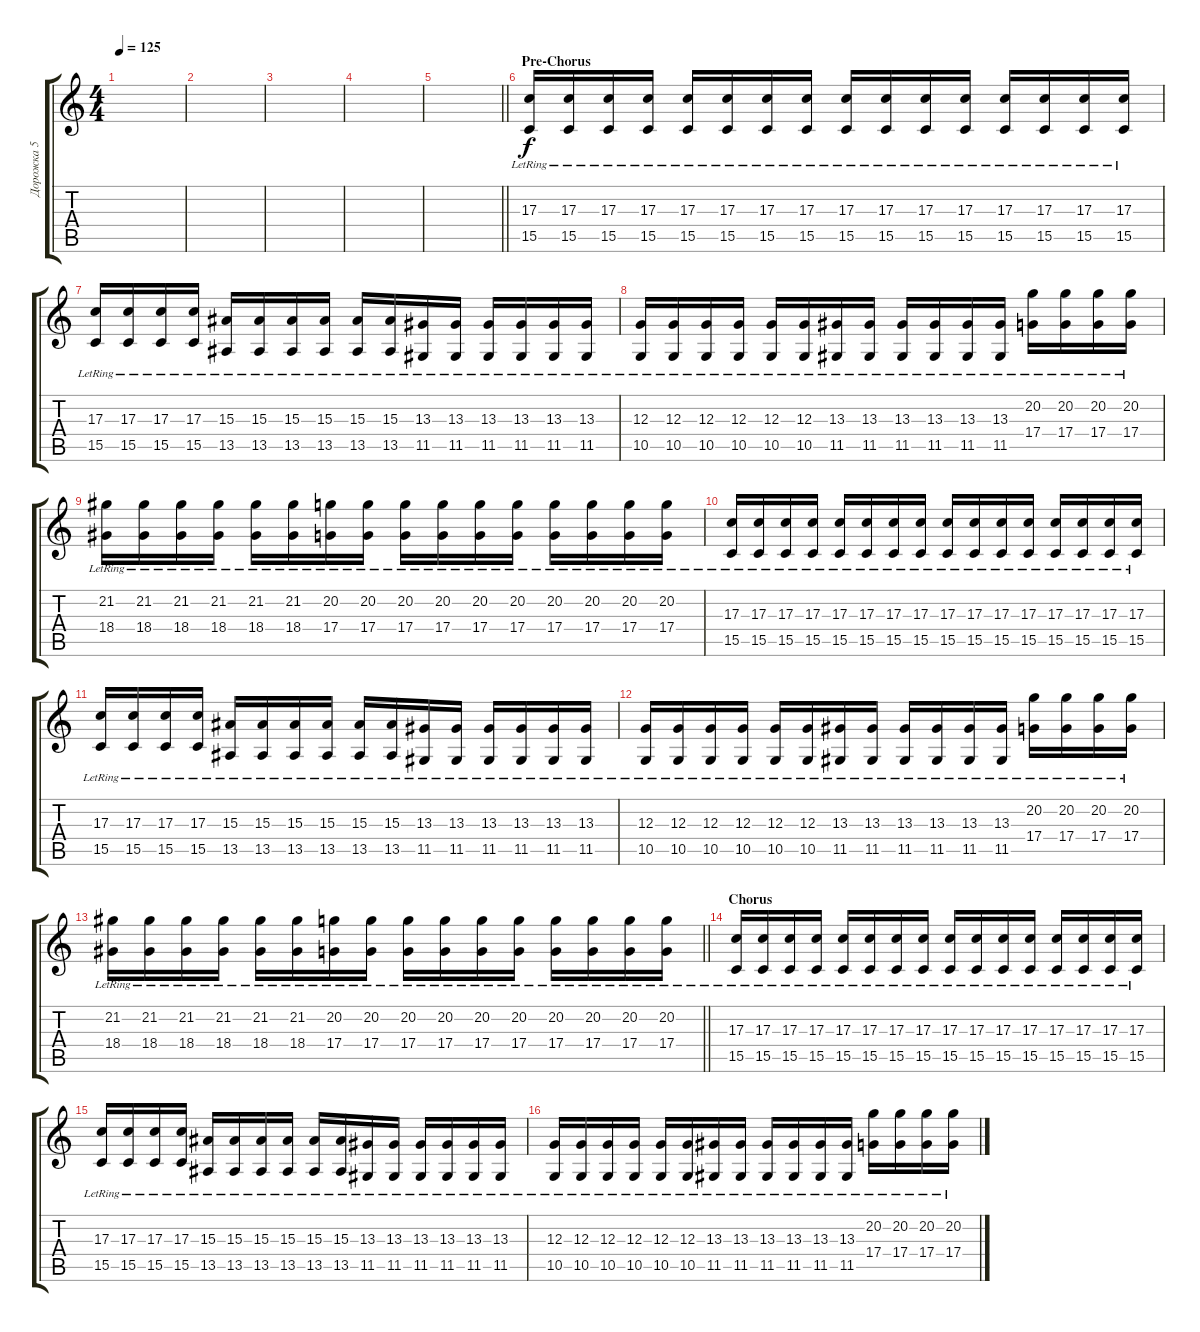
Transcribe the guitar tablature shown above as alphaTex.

\track ("Дорожка 5" "Дорожка 5") {instrument electricgrandpiano}
\staff {score tabs}
\tuning (E4 B3 G3 D3 A2 E2) {hide}
\ts (4 4)
\tempo 125
\clef g2
\ks c
|
|
|
|
\barLineRight lightlight
|
\section ("" "Pre-Chorus")
(17.3{lr} 15.5{lr}).16{dy f} (17.3{lr} 15.5{lr}).16 (17.3{lr} 15.5{lr}).16 (17.3{lr} 15.5{lr}).16 (17.3{lr} 15.5{lr}).16 (17.3{lr} 15.5{lr}).16 (17.3{lr} 15.5{lr}).16 (17.3{lr} 15.5{lr}).16 (17.3{lr} 15.5{lr}).16 (17.3{lr} 15.5{lr}).16 (17.3{lr} 15.5{lr}).16 (17.3{lr} 15.5{lr}).16 (17.3{lr} 15.5{lr}).16 (17.3{lr} 15.5{lr}).16 (17.3{lr} 15.5{lr}).16 (17.3{lr} 15.5{lr}).16 |
(17.3{lr} 15.5{lr}).16 (17.3{lr} 15.5{lr}).16 (17.3{lr} 15.5{lr}).16 (17.3{lr} 15.5{lr}).16 (15.3{lr} 13.5{lr}).16 (15.3{lr} 13.5{lr}).16 (15.3{lr} 13.5{lr}).16 (15.3{lr} 13.5{lr}).16 (15.3{lr} 13.5{lr}).16 (15.3{lr} 13.5{lr}).16 (13.3{lr} 11.5{lr}).16 (13.3{lr} 11.5{lr}).16 (13.3{lr} 11.5{lr}).16 (13.3{lr} 11.5{lr}).16 (13.3{lr} 11.5{lr}).16 (13.3{lr} 11.5{lr}).16 |
(12.3{lr} 10.5{lr}).16 (12.3{lr} 10.5{lr}).16 (12.3{lr} 10.5{lr}).16 (12.3{lr} 10.5{lr}).16 (12.3{lr} 10.5{lr}).16 (12.3{lr} 10.5{lr}).16 (13.3{lr} 11.5{lr}).16 (13.3{lr} 11.5{lr}).16 (13.3{lr} 11.5{lr}).16 (13.3{lr} 11.5{lr}).16 (13.3{lr} 11.5{lr}).16 (13.3{lr} 11.5{lr}).16 (20.2{lr} 17.4{lr}).16 (20.2{lr} 17.4{lr}).16 (20.2{lr} 17.4{lr}).16 (20.2{lr} 17.4{lr}).16 |
(21.2{lr} 18.4{lr}).16 (21.2{lr} 18.4{lr}).16 (21.2{lr} 18.4{lr}).16 (21.2{lr} 18.4{lr}).16 (21.2{lr} 18.4{lr}).16 (21.2{lr} 18.4{lr}).16 (20.2{lr} 17.4{lr}).16 (20.2{lr} 17.4{lr}).16 (20.2{lr} 17.4{lr}).16 (20.2{lr} 17.4{lr}).16 (20.2{lr} 17.4{lr}).16 (20.2{lr} 17.4{lr}).16 (20.2{lr} 17.4{lr}).16 (20.2{lr} 17.4{lr}).16 (20.2{lr} 17.4{lr}).16 (20.2{lr} 17.4{lr}).16 |
(17.3{lr} 15.5{lr}).16 (17.3{lr} 15.5{lr}).16 (17.3{lr} 15.5{lr}).16 (17.3{lr} 15.5{lr}).16 (17.3{lr} 15.5{lr}).16 (17.3{lr} 15.5{lr}).16 (17.3{lr} 15.5{lr}).16 (17.3{lr} 15.5{lr}).16 (17.3{lr} 15.5{lr}).16 (17.3{lr} 15.5{lr}).16 (17.3{lr} 15.5{lr}).16 (17.3{lr} 15.5{lr}).16 (17.3{lr} 15.5{lr}).16 (17.3{lr} 15.5{lr}).16 (17.3{lr} 15.5{lr}).16 (17.3{lr} 15.5{lr}).16 |
(17.3{lr} 15.5{lr}).16 (17.3{lr} 15.5{lr}).16 (17.3{lr} 15.5{lr}).16 (17.3{lr} 15.5{lr}).16 (15.3{lr} 13.5{lr}).16 (15.3{lr} 13.5{lr}).16 (15.3{lr} 13.5{lr}).16 (15.3{lr} 13.5{lr}).16 (15.3{lr} 13.5{lr}).16 (15.3{lr} 13.5{lr}).16 (13.3{lr} 11.5{lr}).16 (13.3{lr} 11.5{lr}).16 (13.3{lr} 11.5{lr}).16 (13.3{lr} 11.5{lr}).16 (13.3{lr} 11.5{lr}).16 (13.3{lr} 11.5{lr}).16 |
(12.3{lr} 10.5{lr}).16 (12.3{lr} 10.5{lr}).16 (12.3{lr} 10.5{lr}).16 (12.3{lr} 10.5{lr}).16 (12.3{lr} 10.5{lr}).16 (12.3{lr} 10.5{lr}).16 (13.3{lr} 11.5{lr}).16 (13.3{lr} 11.5{lr}).16 (13.3{lr} 11.5{lr}).16 (13.3{lr} 11.5{lr}).16 (13.3{lr} 11.5{lr}).16 (13.3{lr} 11.5{lr}).16 (20.2{lr} 17.4{lr}).16 (20.2{lr} 17.4{lr}).16 (20.2{lr} 17.4{lr}).16 (20.2{lr} 17.4{lr}).16 |
\barLineRight lightlight
(21.2{lr} 18.4{lr}).16 (21.2{lr} 18.4{lr}).16 (21.2{lr} 18.4{lr}).16 (21.2{lr} 18.4{lr}).16 (21.2{lr} 18.4{lr}).16 (21.2{lr} 18.4{lr}).16 (20.2{lr} 17.4{lr}).16 (20.2{lr} 17.4{lr}).16 (20.2{lr} 17.4{lr}).16 (20.2{lr} 17.4{lr}).16 (20.2{lr} 17.4{lr}).16 (20.2{lr} 17.4{lr}).16 (20.2{lr} 17.4{lr}).16 (20.2{lr} 17.4{lr}).16 (20.2{lr} 17.4{lr}).16 (20.2{lr} 17.4{lr}).16 |
\section ("" "Chorus")
(17.3{lr} 15.5{lr}).16 (17.3{lr} 15.5{lr}).16 (17.3{lr} 15.5{lr}).16 (17.3{lr} 15.5{lr}).16 (17.3{lr} 15.5{lr}).16 (17.3{lr} 15.5{lr}).16 (17.3{lr} 15.5{lr}).16 (17.3{lr} 15.5{lr}).16 (17.3{lr} 15.5{lr}).16 (17.3{lr} 15.5{lr}).16 (17.3{lr} 15.5{lr}).16 (17.3{lr} 15.5{lr}).16 (17.3{lr} 15.5{lr}).16 (17.3{lr} 15.5{lr}).16 (17.3{lr} 15.5{lr}).16 (17.3{lr} 15.5{lr}).16 |
(17.3{lr} 15.5{lr}).16 (17.3{lr} 15.5{lr}).16 (17.3{lr} 15.5{lr}).16 (17.3{lr} 15.5{lr}).16 (15.3{lr} 13.5{lr}).16 (15.3{lr} 13.5{lr}).16 (15.3{lr} 13.5{lr}).16 (15.3{lr} 13.5{lr}).16 (15.3{lr} 13.5{lr}).16 (15.3{lr} 13.5{lr}).16 (13.3{lr} 11.5{lr}).16 (13.3{lr} 11.5{lr}).16 (13.3{lr} 11.5{lr}).16 (13.3{lr} 11.5{lr}).16 (13.3{lr} 11.5{lr}).16 (13.3{lr} 11.5{lr}).16 |
(12.3{lr} 10.5{lr}).16 (12.3{lr} 10.5{lr}).16 (12.3{lr} 10.5{lr}).16 (12.3{lr} 10.5{lr}).16 (12.3{lr} 10.5{lr}).16 (12.3{lr} 10.5{lr}).16 (13.3{lr} 11.5{lr}).16 (13.3{lr} 11.5{lr}).16 (13.3{lr} 11.5{lr}).16 (13.3{lr} 11.5{lr}).16 (13.3{lr} 11.5{lr}).16 (13.3{lr} 11.5{lr}).16 (20.2{lr} 17.4{lr}).16 (20.2{lr} 17.4{lr}).16 (20.2{lr} 17.4{lr}).16 (20.2{lr} 17.4{lr}).16
